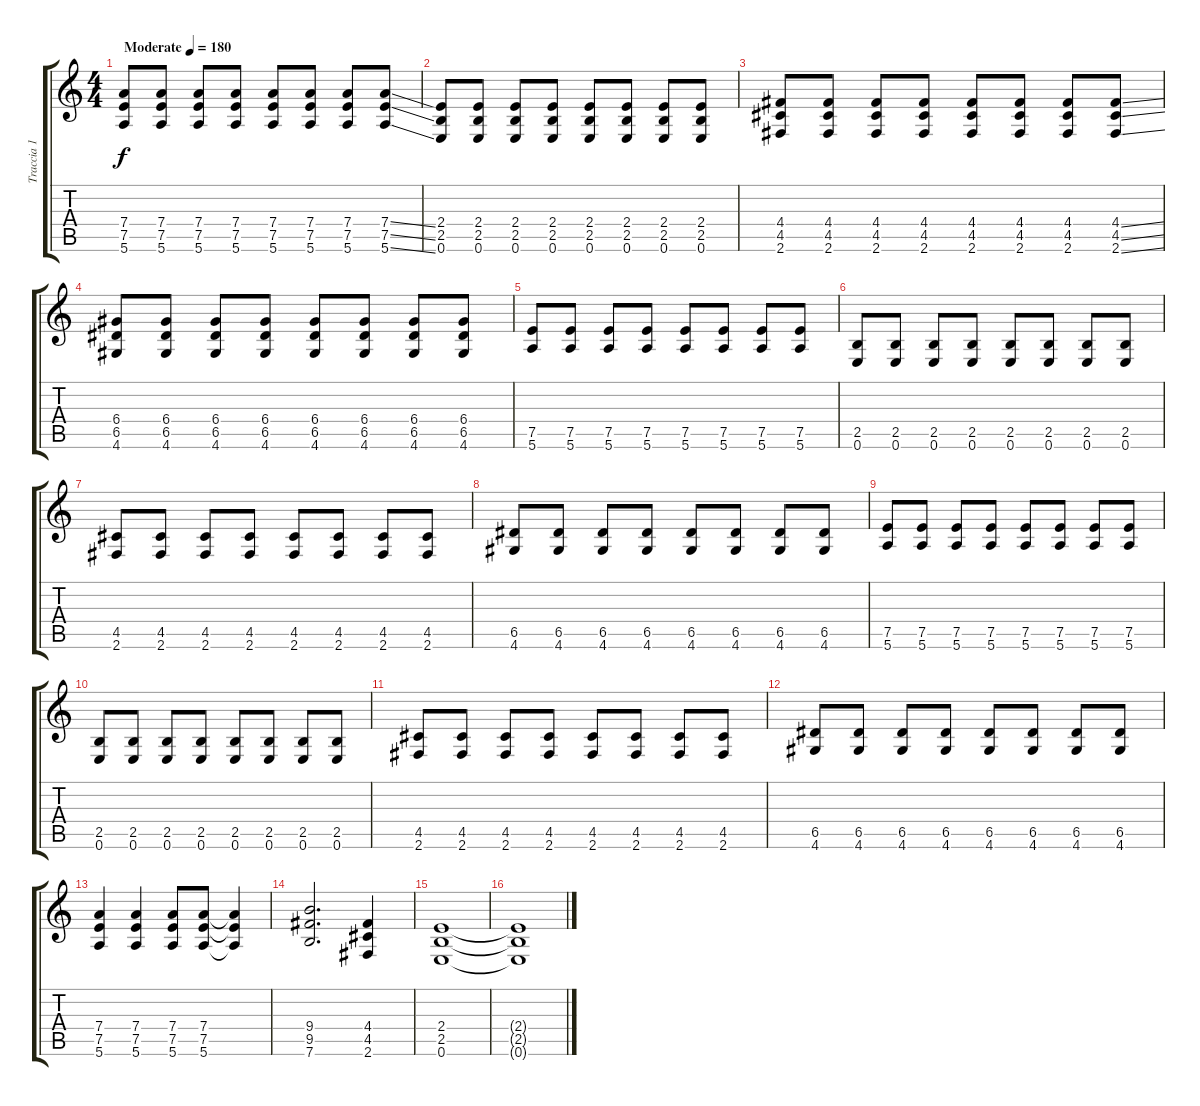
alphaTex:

\track ("Traccia 1" "Traccia 1") {instrument distortionguitar}
\staff {score tabs}
\tuning (E4 B3 G3 D3 A2 E2) {hide}
\ts (4 4)
\tempo (180 "Moderate")
\clef g2
\ks c
(7.4 7.5 5.6).8{dy f instrument distortionguitar} (7.4 7.5 5.6).8 (7.4 7.5 5.6).8 (7.4 7.5 5.6).8 (7.4 7.5 5.6).8 (7.4 7.5 5.6).8 (7.4 7.5 5.6).8 (7.4{ss} 7.5{ss} 5.6{ss}).8 |
(2.4 2.5 0.6).8 (2.4 2.5 0.6).8 (2.4 2.5 0.6).8 (2.4 2.5 0.6).8 (2.4 2.5 0.6).8 (2.4 2.5 0.6).8 (2.4 2.5 0.6).8 (2.4 2.5 0.6).8 |
(4.4 4.5 2.6).8 (4.4 4.5 2.6).8 (4.4 4.5 2.6).8 (4.4 4.5 2.6).8 (4.4 4.5 2.6).8 (4.4 4.5 2.6).8 (4.4 4.5 2.6).8 (4.4{ss} 4.5{ss} 2.6{ss}).8 |
(6.4 6.5 4.6).8 (6.4 6.5 4.6).8 (6.4 6.5 4.6).8 (6.4 6.5 4.6).8 (6.4 6.5 4.6).8 (6.4 6.5 4.6).8 (6.4 6.5 4.6).8 (6.4 6.5 4.6).8 |
(7.5 5.6).8{instrument overdrivenguitar} (7.5 5.6).8 (7.5 5.6).8 (7.5 5.6).8 (7.5 5.6).8 (7.5 5.6).8 (7.5 5.6).8 (7.5 5.6).8 |
(2.5 0.6).8 (2.5 0.6).8 (2.5 0.6).8 (2.5 0.6).8 (2.5 0.6).8 (2.5 0.6).8 (2.5 0.6).8 (2.5 0.6).8 |
(4.5 2.6).8 (4.5 2.6).8 (4.5 2.6).8 (4.5 2.6).8 (4.5 2.6).8 (4.5 2.6).8 (4.5 2.6).8 (4.5 2.6).8 |
(6.5 4.6).8 (6.5 4.6).8 (6.5 4.6).8 (6.5 4.6).8 (6.5 4.6).8 (6.5 4.6).8 (6.5 4.6).8 (6.5 4.6).8 |
(7.5 5.6).8 (7.5 5.6).8 (7.5 5.6).8 (7.5 5.6).8 (7.5 5.6).8 (7.5 5.6).8 (7.5 5.6).8 (7.5 5.6).8 |
(2.5 0.6).8 (2.5 0.6).8 (2.5 0.6).8 (2.5 0.6).8 (2.5 0.6).8 (2.5 0.6).8 (2.5 0.6).8 (2.5 0.6).8 |
(4.5 2.6).8 (4.5 2.6).8 (4.5 2.6).8 (4.5 2.6).8 (4.5 2.6).8 (4.5 2.6).8 (4.5 2.6).8 (4.5 2.6).8 |
(6.5 4.6).8 (6.5 4.6).8 (6.5 4.6).8 (6.5 4.6).8 (6.5 4.6).8 (6.5 4.6).8 (6.5 4.6).8 (6.5 4.6).8 |
(7.4 7.5 5.6).4 (7.4 7.5 5.6).4 (7.4 7.5 5.6).8 (7.4 7.5 5.6).8 (7.4{t} 7.5{t} 5.6{t}).4 |
(9.4 9.5 7.6).2{d} (4.4 4.5 2.6).4 |
(2.4 2.5 0.6).1 |
(2.4{t} 2.5{t} 0.6{t}).1
